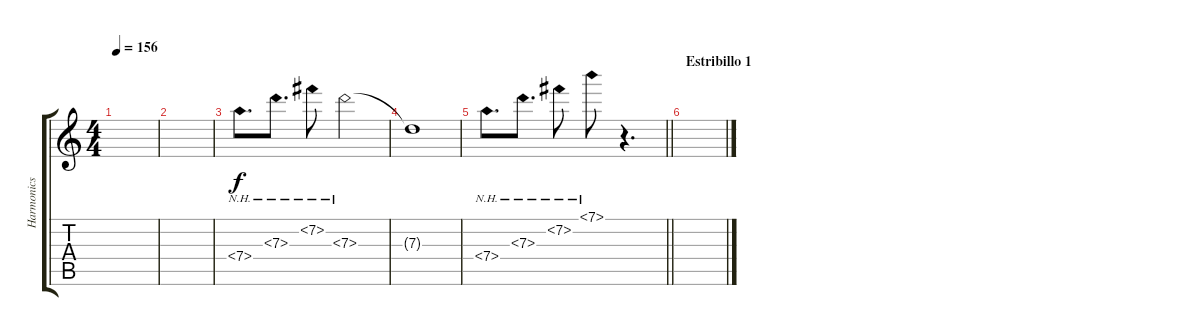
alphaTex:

\track ("Harmonics (Jero)" "Harmonics ") {instrument distortionguitar}
\staff {score tabs}
\tuning (E4 B3 G3 D3 A2 E2) {hide}
\ts (4 4)
\tempo 156
\clef g2
\ks c
|
|
7.4{nh}.8{d} 7.3{nh}.8{d} 7.2{nh}.8 7.3{nh}.2 |
7.3{t}.1 |
\barLineRight lightlight
7.4{nh}.8{d} 7.3{nh}.8{d} 7.2{nh}.8 7.1{nh}.8 r.4{d} |
\section ("" "Estribillo 1 ")
